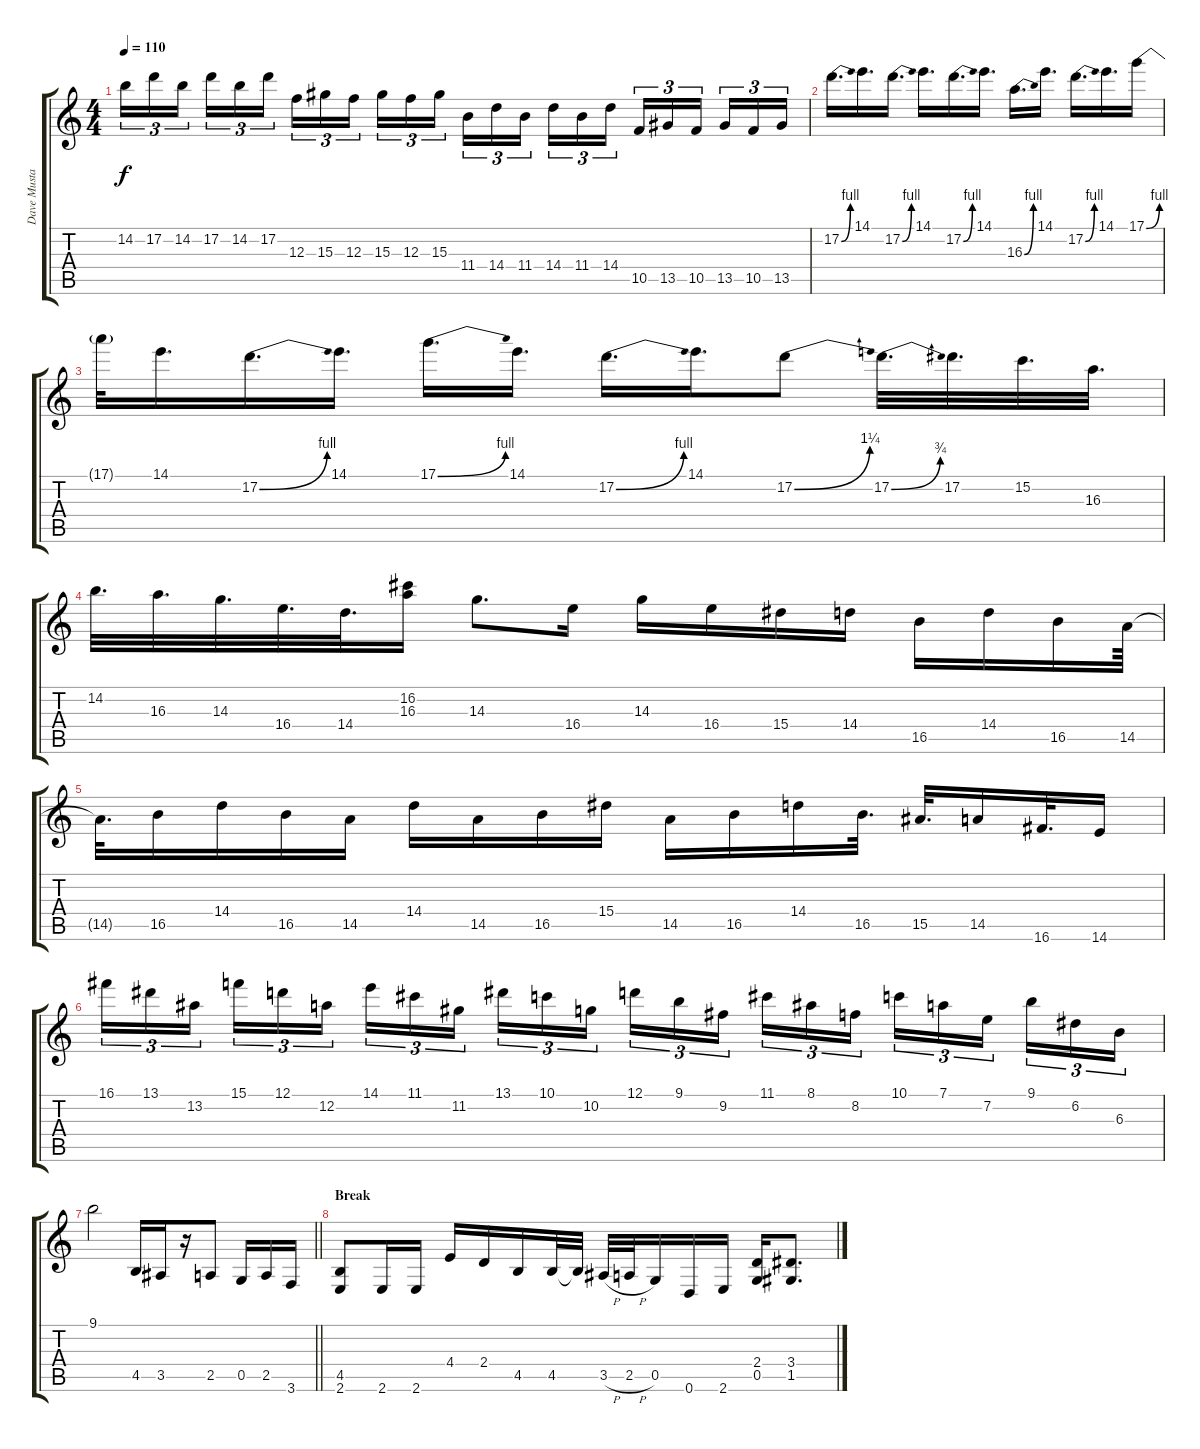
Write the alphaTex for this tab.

\track ("Dave Mustaine" "Dave Musta") {instrument distortionguitar}
\staff {score tabs}
\tuning (D4 A3 F3 C3 G2 D2) {hide}
\ts (4 4)
\tempo 110
\clef g2
\ks c
14.2.16{tu (3 2) dy f} 17.2.16{tu (3 2)} 14.2.16{tu (3 2) beam splitsecondary} 17.2.16{tu (3 2)} 14.2.16{tu (3 2)} 17.2.16{tu (3 2)} 12.3.16{tu (3 2)} 15.3.16{tu (3 2)} 12.3.16{tu (3 2) beam splitsecondary} 15.3.16{tu (3 2)} 12.3.16{tu (3 2)} 15.3.16{tu (3 2)} 11.4.16{tu (3 2)} 14.4.16{tu (3 2)} 11.4.16{tu (3 2) beam splitsecondary} 14.4.16{tu (3 2)} 11.4.16{tu (3 2)} 14.4.16{tu (3 2)} 10.5.16{tu (3 2)} 13.5.16{tu (3 2)} 10.5.16{tu (3 2) beam splitsecondary} 13.5.16{tu (3 2)} 10.5.16{tu (3 2)} 13.5.16{tu (3 2)} |
17.2{be (bend 0 0 60 4)}.16{d} 14.1.16{d} 17.2{be (bend 0 0 60 4)}.16{d} 14.1.16{d} 17.2{be (bend 0 0 60 4)}.16{d} 14.1.16{d} 16.3{be (bend 0 0 60 4)}.16{d} 14.1.16{d} 17.2{be (bend 0 0 60 4)}.16{d} 14.1.16{d} 17.1{be (bend 0 0 60 4)}.16 |
17.1{t}.32 14.1.16{d} 17.2{be (bend 0 0 60 4)}.16{d} 14.1.16{d} 17.1{be (bend 0 0 60 4)}.16{d} 14.1.16{d} 17.2{be (bend 0 0 60 4)}.16{d} 14.1.16{d} 17.2{be (bend 0 0 60 5)}.8 17.2{be (bend 0 0 60 3)}.32{d} 17.2.32{d} 15.2.32{d} 16.3.32{d} |
14.2.32{d} 16.3.32{d} 14.3.32{d} 16.4.32{d} 14.4.32{d} (16.2 16.3).16 14.3.8{d} 16.4.16 14.3.16 16.4.16 15.4.16 14.4.16 16.5.16 14.4.16 16.5.16 14.5.64 |
14.5{t}.32{d} 16.5.16 14.4.16 16.5.16 14.5.16 14.4.16 14.5.16 16.5.16 15.4.16 14.5.16 16.5.16 14.4.16 16.5.32{d} 15.5.32{d} 14.5.16 16.6.32{d} 14.6.16 |
16.1.16{tu (3 2)} 13.1.16{tu (3 2)} 13.2.16{tu (3 2) beam splitsecondary} 15.1.16{tu (3 2)} 12.1.16{tu (3 2)} 12.2.16{tu (3 2)} 14.1.16{tu (3 2)} 11.1.16{tu (3 2)} 11.2.16{tu (3 2) beam splitsecondary} 13.1.16{tu (3 2)} 10.1.16{tu (3 2)} 10.2.16{tu (3 2)} 12.1.16{tu (3 2)} 9.1.16{tu (3 2)} 9.2.16{tu (3 2) beam splitsecondary} 11.1.16{tu (3 2)} 8.1.16{tu (3 2)} 8.2.16{tu (3 2)} 10.1.16{tu (3 2)} 7.1.16{tu (3 2)} 7.2.16{tu (3 2) beam splitsecondary} 9.1.16{tu (3 2)} 6.2.16{tu (3 2)} 6.3.16{tu (3 2)} |
\barLineRight lightlight
9.1.2 4.5.16 3.5.16 r.16 2.5.8 0.5.16 2.5.16 3.6.16 |
\section ("" "Break")
(4.5 2.6).8 2.6.16 2.6.16 4.4.16 2.4.16 4.5.16 4.5.32 4.5{t}.32 3.5{h}.32 2.5{h}.32 0.5.16 0.6.16 2.6.16 (2.4 0.5).16 (3.4 1.5).8{d}
